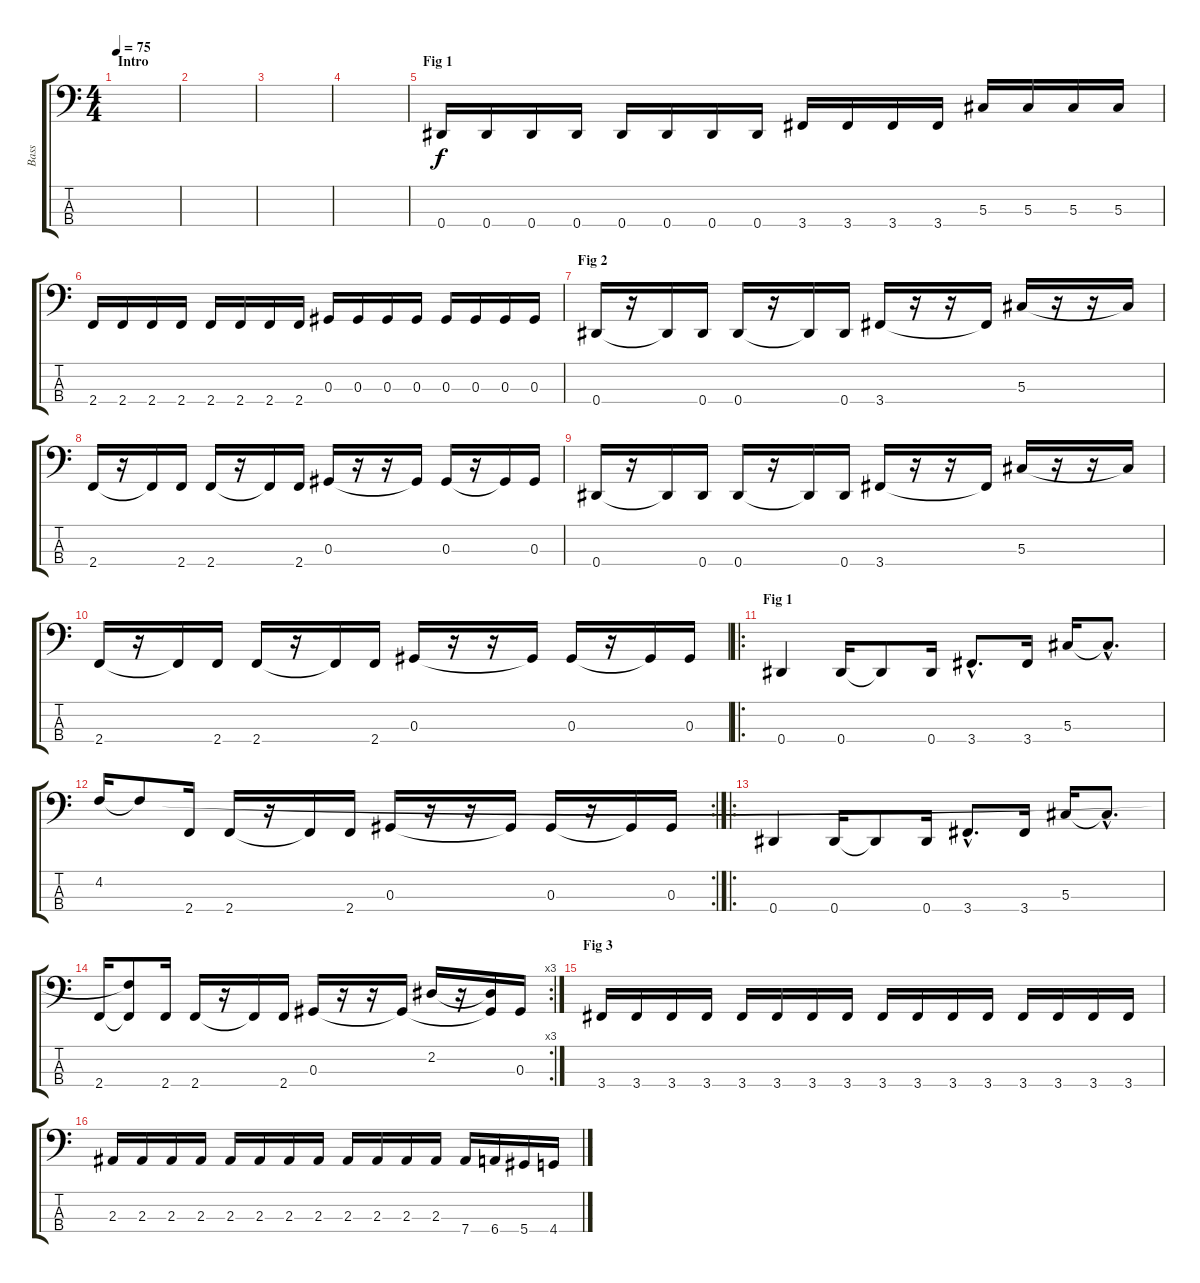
\track ("Bass" "Bass") {instrument electricbassfinger}
\staff {score tabs}
\tuning (Gb2 Db2 Ab1 Eb1) {hide}
\ts (4 4)
\section ("" "Intro")
\tempo 75
\clef f4
\ks c
|
|
|
|
\section ("" "Fig 1")
0.4.16 0.4.16 0.4.16 0.4.16 0.4.16 0.4.16 0.4.16 0.4.16 3.4.16 3.4.16 3.4.16 3.4.16 5.3.16 5.3.16 5.3.16 5.3.16 |
2.4.16 2.4.16 2.4.16 2.4.16 2.4.16 2.4.16 2.4.16 2.4.16 0.3.16 0.3.16 0.3.16 0.3.16 0.3.16 0.3.16 0.3.16 0.3.16 |
\section ("" "Fig 2")
0.4.16 r.16 0.4{t}.16 0.4.16 0.4.16 r.16 0.4{t}.16 0.4.16 3.4.16 r.16 r.16 3.4{t}.16 5.3.16 r.16 r.16 5.3{t}.16 |
2.4.16 r.16 2.4{t}.16 2.4.16 2.4.16 r.16 2.4{t}.16 2.4.16 0.3.16 r.16 r.16 0.3{t}.16 0.3.16 r.16 0.3{t}.16 0.3.16 |
0.4.16 r.16 0.4{t}.16 0.4.16 0.4.16 r.16 0.4{t}.16 0.4.16 3.4.16 r.16 r.16 3.4{t}.16 5.3.16 r.16 r.16 5.3{t}.16 |
2.4.16 r.16 2.4{t}.16 2.4.16 2.4.16 r.16 2.4{t}.16 2.4.16 0.3.16 r.16 r.16 0.3{t}.16 0.3.16 r.16 0.3{t}.16 0.3.16 |
\ro
\section ("" "Fig 1")
0.4.4 0.4.16 0.4{t}.8 0.4.16 3.4{hac}.8{d} 3.4.16 5.3.16 5.3{hac t}.8{d} |
\rc 2
4.2.16 4.2{t}.8 2.4.16 2.4.16 r.16 2.4{t}.16 2.4.16 0.3.16 r.16 r.16 0.3{t}.16 0.3.16 r.16 0.3{t}.16 0.3.16 |
\ro
0.4.4 0.4.16 0.4{t}.8 0.4.16 3.4{hac}.8{d} 3.4.16 5.3.16 5.3{hac t}.8{d} |
\rc 3
2.4.16 (4.2{t} 2.4{t}).8 2.4.16 2.4.16 r.16 2.4{t}.16 2.4.16 0.3.16 r.16 r.16 0.3{t}.16 2.2.16 r.16 (2.2{t} 0.3{t}).16 0.3.16 |
\section ("" "Fig 3")
3.4.16 3.4.16 3.4.16 3.4.16 3.4.16 3.4.16 3.4.16 3.4.16 3.4.16 3.4.16 3.4.16 3.4.16 3.4.16 3.4.16 3.4.16 3.4.16 |
2.3.16 2.3.16 2.3.16 2.3.16 2.3.16 2.3.16 2.3.16 2.3.16 2.3.16 2.3.16 2.3.16 2.3.16 7.4.16 6.4.16 5.4.16 4.4.16
